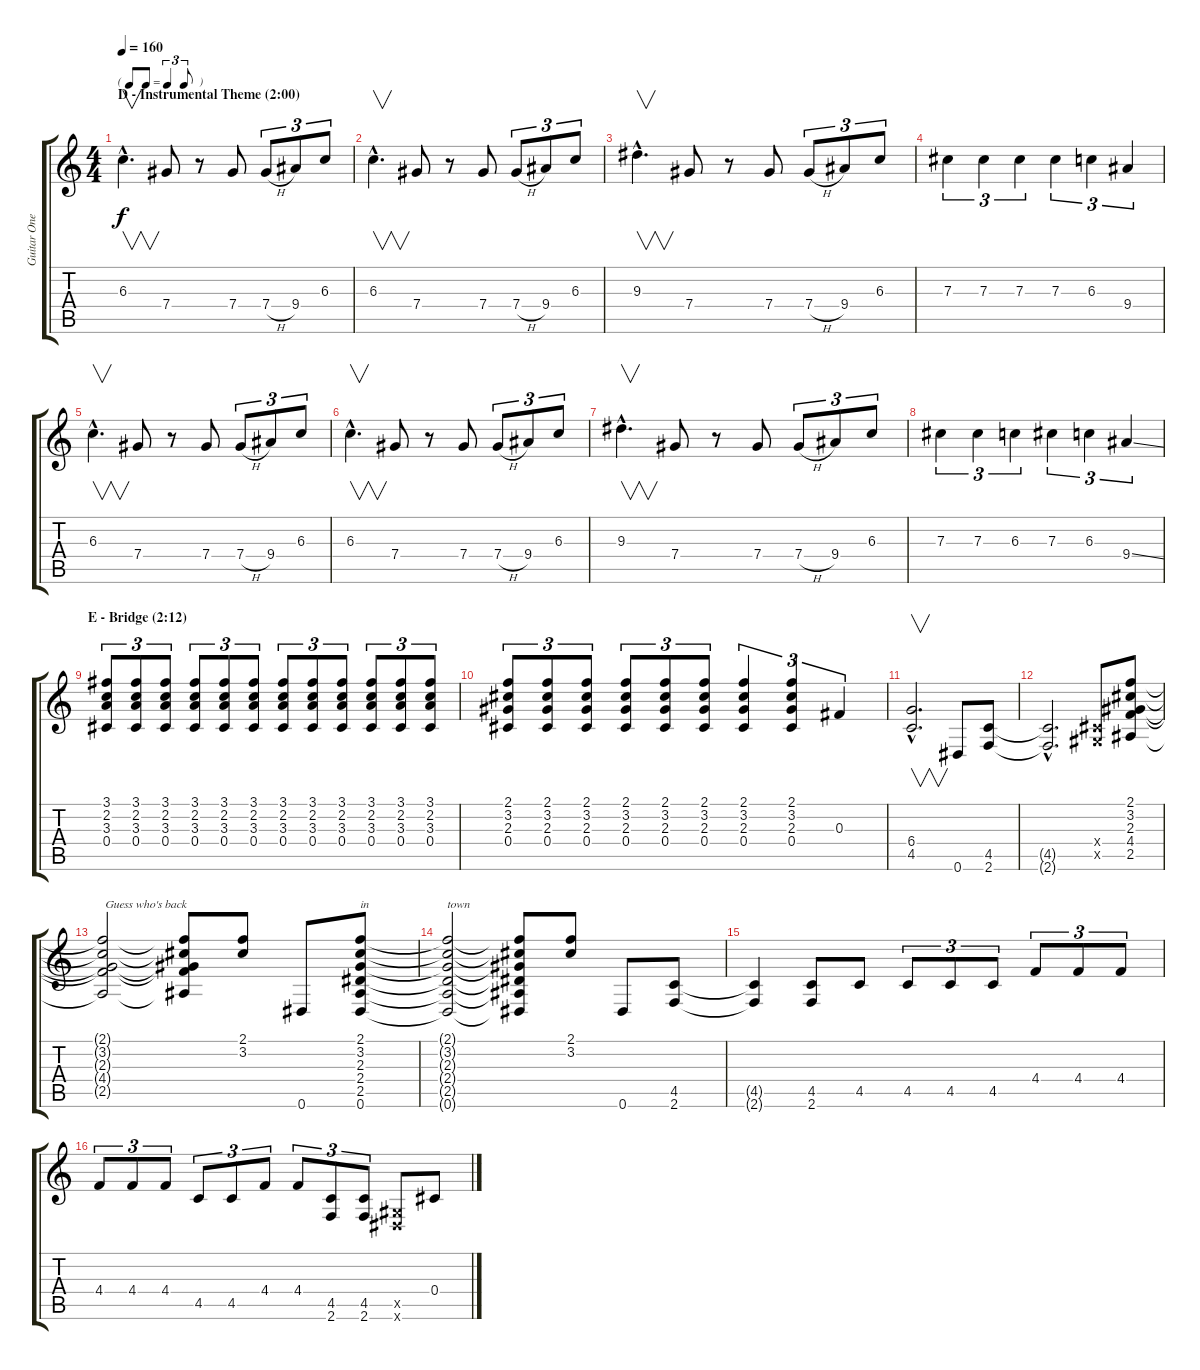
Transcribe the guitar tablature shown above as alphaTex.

\track ("Guitar One" "Guitar One") {instrument distortionguitar}
\staff {score tabs}
\tuning (Eb4 Bb3 Gb3 Db3 Ab2 Eb2) {hide}
\ts (4 4)
\tf triplet8th
\section ("" "D - Instrumental Theme (2:00)")
\tempo 160
\clef g2
\ks c
6.3{hac}.4{v d dy f} 7.4.8 r.8 7.4.8 7.4{h}.8{tu (3 2)} 9.4.8{tu (3 2)} 6.3.8{tu (3 2)} |
6.3{hac}.4{v d} 7.4.8 r.8 7.4.8 7.4{h}.8{tu (3 2)} 9.4.8{tu (3 2)} 6.3.8{tu (3 2)} |
9.3{hac}.4{v d} 7.4.8 r.8 7.4.8 7.4{h}.8{tu (3 2)} 9.4.8{tu (3 2)} 6.3.8{tu (3 2)} |
7.3.4{tu (3 2)} 7.3.4{tu (3 2)} 7.3.4{tu (3 2)} 7.3.4{tu (3 2)} 6.3.4{tu (3 2)} 9.4.4{tu (3 2)} |
6.3{hac}.4{v d} 7.4.8 r.8 7.4.8 7.4{h}.8{tu (3 2)} 9.4.8{tu (3 2)} 6.3.8{tu (3 2)} |
6.3{hac}.4{v d} 7.4.8 r.8 7.4.8 7.4{h}.8{tu (3 2)} 9.4.8{tu (3 2)} 6.3.8{tu (3 2)} |
9.3{hac}.4{v d} 7.4.8 r.8 7.4.8 7.4{h}.8{tu (3 2)} 9.4.8{tu (3 2)} 6.3.8{tu (3 2)} |
7.3.4{tu (3 2)} 7.3.4{tu (3 2)} 6.3.4{tu (3 2)} 7.3.4{tu (3 2)} 6.3.4{tu (3 2)} 9.4{ss}.4{tu (3 2)} |
\section ("" "E - Bridge (2:12)")
(3.1 2.2 3.3 0.4).8{tu (3 2)} (3.1 2.2 3.3 0.4).8{tu (3 2)} (3.1 2.2 3.3 0.4).8{tu (3 2)} (3.1 2.2 3.3 0.4).8{tu (3 2)} (3.1 2.2 3.3 0.4).8{tu (3 2)} (3.1 2.2 3.3 0.4).8{tu (3 2)} (3.1 2.2 3.3 0.4).8{tu (3 2)} (3.1 2.2 3.3 0.4).8{tu (3 2)} (3.1 2.2 3.3 0.4).8{tu (3 2)} (3.1 2.2 3.3 0.4).8{tu (3 2)} (3.1 2.2 3.3 0.4).8{tu (3 2)} (3.1 2.2 3.3 0.4).8{tu (3 2)} |
(2.1 3.2 2.3 0.4).8{tu (3 2)} (2.1 3.2 2.3 0.4).8{tu (3 2)} (2.1 3.2 2.3 0.4).8{tu (3 2)} (2.1 3.2 2.3 0.4).8{tu (3 2)} (2.1 3.2 2.3 0.4).8{tu (3 2)} (2.1 3.2 2.3 0.4).8{tu (3 2)} (2.1 3.2 2.3 0.4).4{tu (3 2)} (2.1 3.2 2.3 0.4).4{tu (3 2)} 0.3.4{tu (3 2)} |
(6.4{hac} 4.5{hac}).2{v d} 0.6.8 (4.5 2.6).8 |
(4.5{hac t} 2.6{hac t}).2{d} (0.4{x} 0.5{x}).8 (2.1 3.2 2.3 4.4 2.5).8 |
(2.1{t} 3.2{t} 2.3{t} 4.4{t} 2.5{t}).2{txt " Guess who's back"} (2.1{t} 3.2{t} 2.3{t} 4.4{t} 2.5{t}).8 (2.1 3.2).8 0.6.8 (2.1 3.2 2.3 2.4 2.5 0.6).8{txt "in"} |
(2.1{t} 3.2{t} 2.3{t} 2.4{t} 2.5{t} 0.6{t}).2{txt "town"} (2.1{t} 3.2{t} 2.3{t} 2.4{t} 2.5{t} 0.6{t}).8 (2.1 3.2).8 0.6.8 (4.5 2.6).8 |
(4.5{t} 2.6{t}).4 (4.5 2.6).8 4.5.8 4.5.8{tu (3 2)} 4.5.8{tu (3 2)} 4.5.8{tu (3 2)} 4.4.8{tu (3 2)} 4.4.8{tu (3 2)} 4.4.8{tu (3 2)} |
4.4.8{tu (3 2)} 4.4.8{tu (3 2)} 4.4.8{tu (3 2)} 4.5.8{tu (3 2)} 4.5.8{tu (3 2)} 4.4.8{tu (3 2)} 4.4.8{tu (3 2)} (4.5 2.6).8{tu (3 2)} (4.5 2.6).8{tu (3 2)} (0.5{x} 0.6{x}).8 0.4.8
